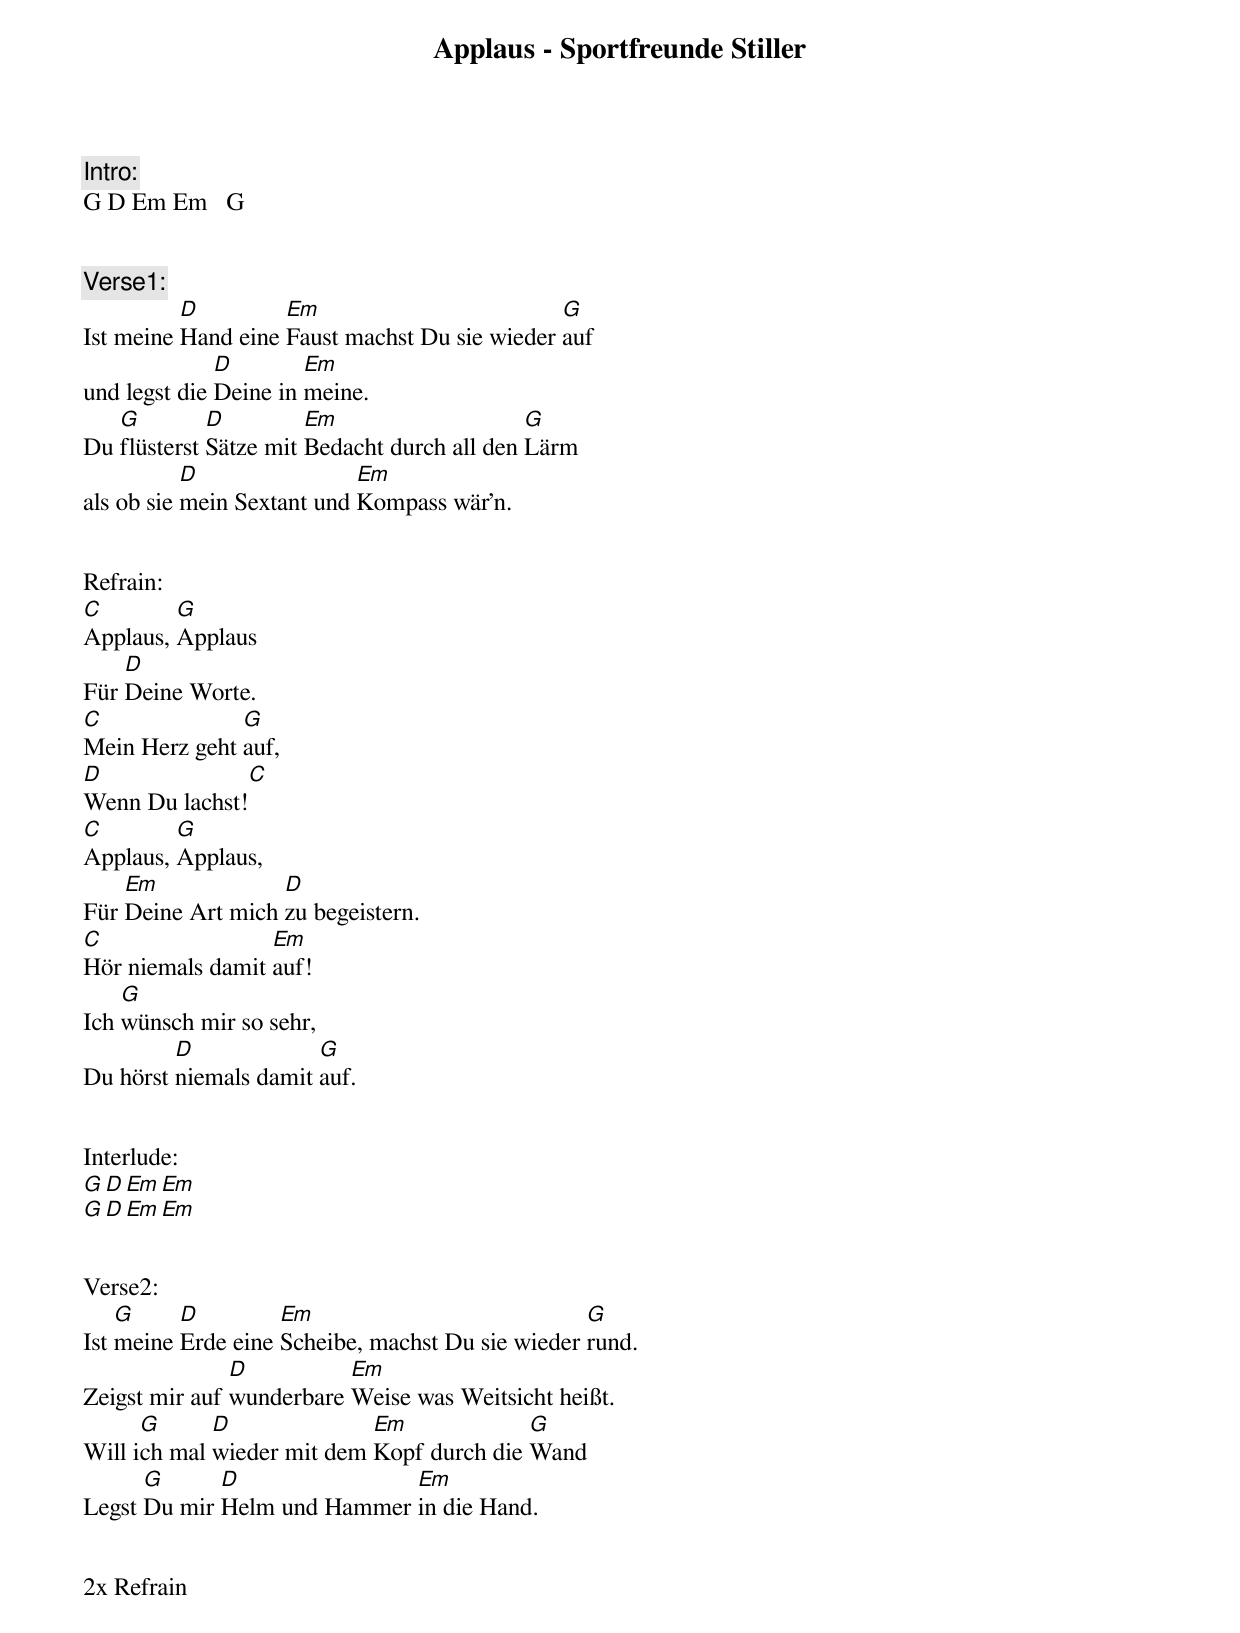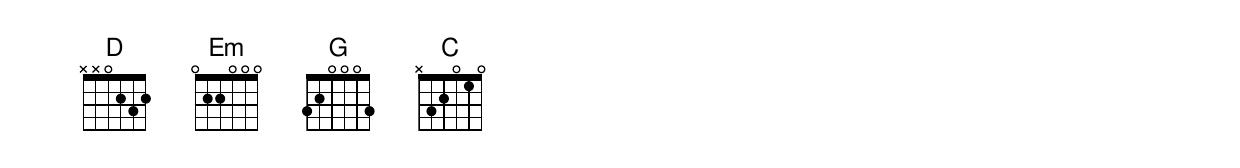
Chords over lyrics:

Applaus - Sportfreunde Stiller

Intro:
G D Em Em   G


Verse1:
          D         Em                         G
Ist meine Hand eine Faust machst Du sie wieder auf
              D        Em
und legst die Deine in meine.
   G         D         Em                    G
Du flüsterst Sätze mit Bedacht durch all den Lärm
           D                Em
als ob sie mein Sextant und Kompass wär’n.


Refrain:
C        G
Applaus, Applaus
    D
Für Deine Worte.
C              G
Mein Herz geht auf,
D              C
Wenn Du lachst!
C        G
Applaus, Applaus,
    Em             D
Für Deine Art mich zu begeistern.
C                 Em
Hör niemals damit auf!
    G
Ich wünsch mir so sehr,
         D             G
Du hörst niemals damit auf.


Interlude:
G D Em Em
G D Em Em


Verse2:
    G     D         Em                            G
Ist meine Erde eine Scheibe, machst Du sie wieder rund.
               D          Em
Zeigst mir auf wunderbare Weise was Weitsicht heißt.
      G      D              Em             G
Will ich mal wieder mit dem Kopf durch die Wand
      G      D               Em
Legst Du mir Helm und Hammer in die Hand.


2x Refrain
